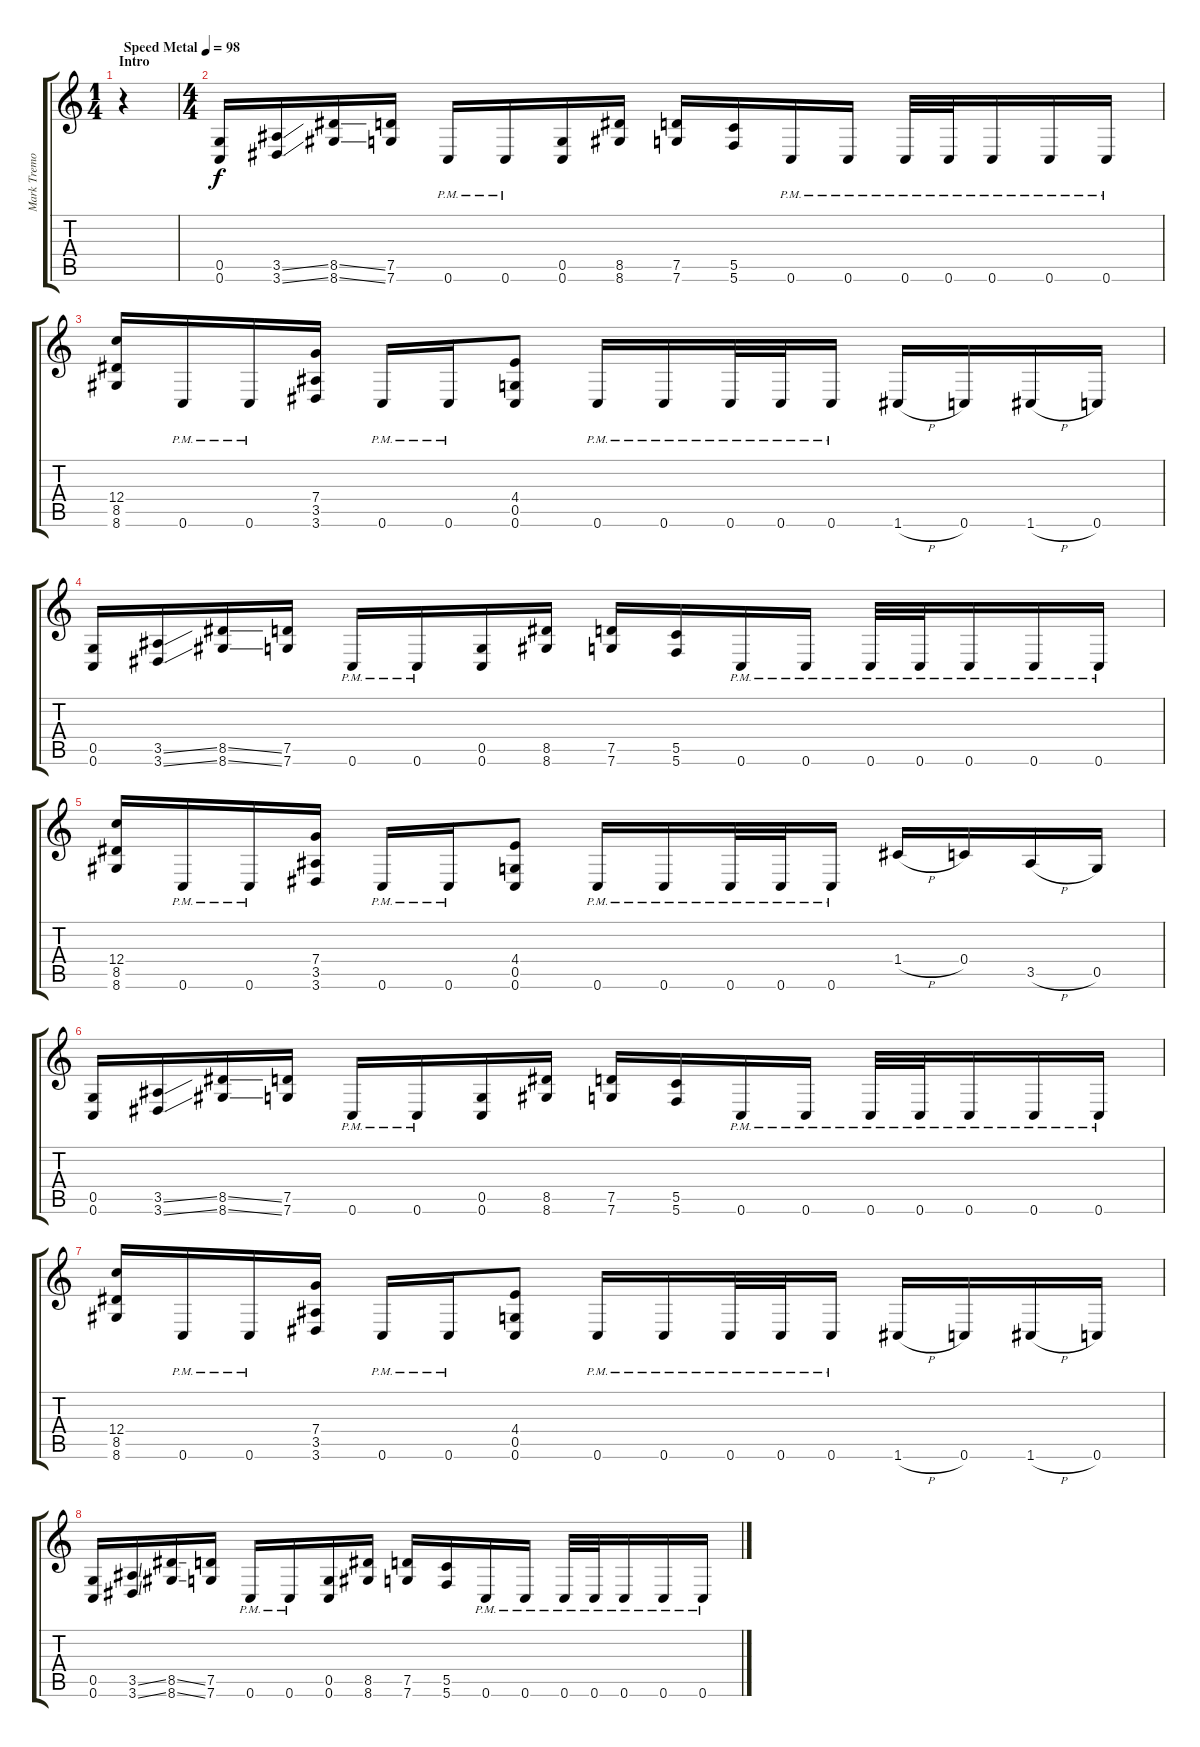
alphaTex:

\track ("Mark Tremonti" "Mark Tremo") {instrument distortionguitar}
\staff {score tabs}
\tuning (D4 A3 F3 C3 G2 C2) {hide}
\ts (1 4)
\section ("" "Intro")
\tempo (98 "Speed Metal")
\clef g2
\ks c
r.4{dy f instrument distortionguitar} |
\ts (4 4)
(0.5 0.6).16 (3.5{ss} 3.6{ss}).16 (8.5{ss} 8.6{ss}).16 (7.5 7.6).16 0.6{pm}.16 0.6{pm}.16 (0.5 0.6).16 (8.5 8.6).16 (7.5 7.6).16 (5.5 5.6).16 0.6{pm}.16 0.6{pm}.16 0.6{pm}.32 0.6{pm}.32 0.6{pm}.16 0.6{pm}.16 0.6{pm}.16 |
(12.4 8.5 8.6).16 0.6{pm}.16 0.6{pm}.16 (7.4 3.5 3.6).16 0.6{pm}.16 0.6{pm}.16 (4.4 0.5 0.6).8 0.6{pm}.16 0.6{pm}.16 0.6{pm}.32 0.6{pm}.32 0.6{pm}.16 1.6{h}.16 0.6.16 1.6{h}.16 0.6.16 |
(0.5 0.6).16 (3.5{ss} 3.6{ss}).16 (8.5{ss} 8.6{ss}).16 (7.5 7.6).16 0.6{pm}.16 0.6{pm}.16 (0.5 0.6).16 (8.5 8.6).16 (7.5 7.6).16 (5.5 5.6).16 0.6{pm}.16 0.6{pm}.16 0.6{pm}.32 0.6{pm}.32 0.6{pm}.16 0.6{pm}.16 0.6{pm}.16 |
(12.4 8.5 8.6).16 0.6{pm}.16 0.6{pm}.16 (7.4 3.5 3.6).16 0.6{pm}.16 0.6{pm}.16 (4.4 0.5 0.6).8 0.6{pm}.16 0.6{pm}.16 0.6{pm}.32 0.6{pm}.32 0.6{pm}.16 1.4{h}.16 0.4.16 3.5{h}.16 0.5.16 |
(0.5 0.6).16 (3.5{ss} 3.6{ss}).16 (8.5{ss} 8.6{ss}).16 (7.5 7.6).16 0.6{pm}.16 0.6{pm}.16 (0.5 0.6).16 (8.5 8.6).16 (7.5 7.6).16 (5.5 5.6).16 0.6{pm}.16 0.6{pm}.16 0.6{pm}.32 0.6{pm}.32 0.6{pm}.16 0.6{pm}.16 0.6{pm}.16 |
(12.4 8.5 8.6).16 0.6{pm}.16 0.6{pm}.16 (7.4 3.5 3.6).16 0.6{pm}.16 0.6{pm}.16 (4.4 0.5 0.6).8 0.6{pm}.16 0.6{pm}.16 0.6{pm}.32 0.6{pm}.32 0.6{pm}.16 1.6{h}.16 0.6.16 1.6{h}.16 0.6.16 |
(0.5 0.6).16 (3.5{ss} 3.6{ss}).16 (8.5{ss} 8.6{ss}).16 (7.5 7.6).16 0.6{pm}.16 0.6{pm}.16 (0.5 0.6).16 (8.5 8.6).16 (7.5 7.6).16 (5.5 5.6).16 0.6{pm}.16 0.6{pm}.16 0.6{pm}.32 0.6{pm}.32 0.6{pm}.16 0.6{pm}.16 0.6{pm}.16
